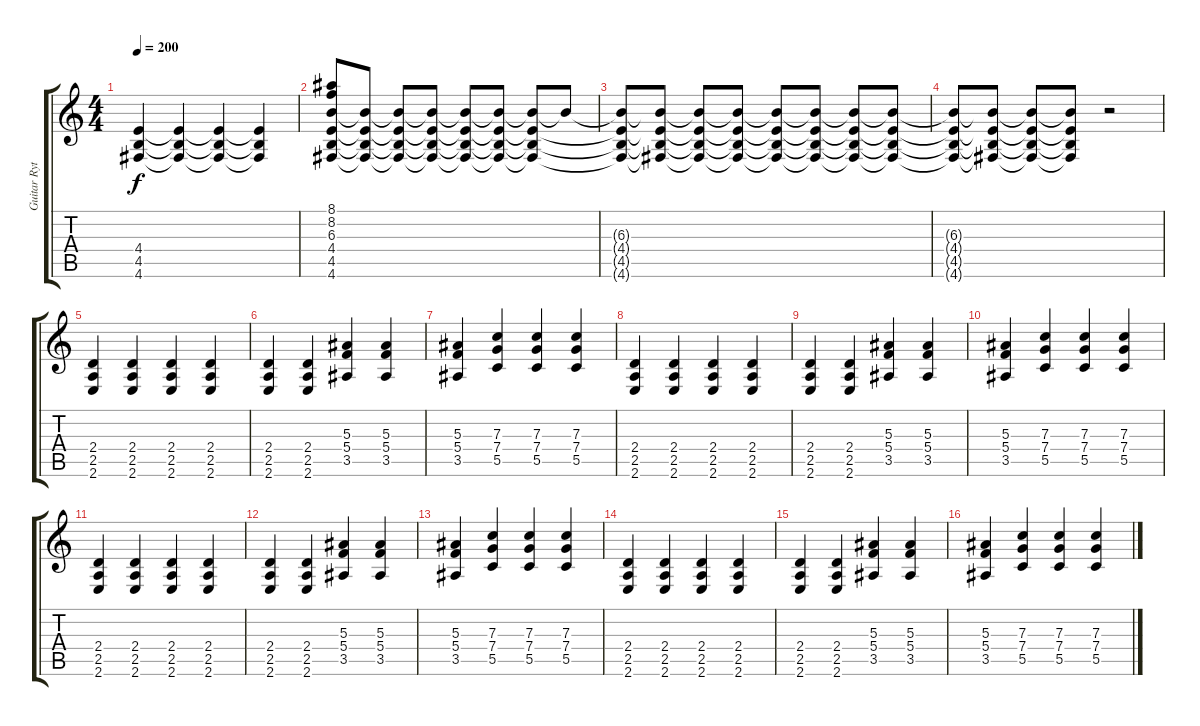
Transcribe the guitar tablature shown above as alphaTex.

\track ("Guitar Rythim" "Guitar Ryt") {instrument overdrivenguitar}
\staff {score tabs}
\tuning (D4 A3 F3 C3 G2 D2) {hide}
\ts (4 4)
\tempo 200
\clef g2
\ks c
(4.4{t} 4.5{t} 4.6{t}).4{dy f} (4.4{t} 4.5{t} 4.6{t}).4 (4.4{t} 4.5{t} 4.6{t}).4 (4.4{t} 4.5{t} 4.6{t}).4 |
(8.1 8.2 6.3 4.4 4.5 4.6).8 (6.3{t} 4.4{t} 4.5{t} 4.6{t}).8 (6.3{t} 4.4{t} 4.5{t} 4.6{t}).8 (6.3{t} 4.4{t} 4.5{t} 4.6{t}).8 (6.3{t} 4.4{t} 4.5{t} 4.6{t}).8 (6.3{t} 4.4{t} 4.5{t} 4.6{t}).8 (6.3{t} 4.4{t} 4.5{t} 4.6{t}).8 6.3{t}.8 |
(6.3{t} 4.4{t} 4.5{t} 4.6{t}).8 (6.3{t} 4.4{t} 4.5{t} 4.6{t}).8 (6.3{t} 4.4{t} 4.5{t} 4.6{t}).8 (6.3{t} 4.4{t} 4.5{t} 4.6{t}).8 (6.3{t} 4.4{t} 4.5{t} 4.6{t}).8 (6.3{t} 4.4{t} 4.5{t} 4.6{t}).8 (6.3{t} 4.4{t} 4.5{t} 4.6{t}).8 (6.3{t} 4.4{t} 4.5{t} 4.6{t}).8 |
(6.3{t} 4.4{t} 4.5{t} 4.6{t}).8 (6.3{t} 4.4{t} 4.5{t} 4.6{t}).8 (6.3{t} 4.4{t} 4.5{t} 4.6{t}).8 (6.3{t} 4.4{t} 4.5{t} 4.6{t}).8 r.2 |
(2.4 2.5 2.6).4 (2.4 2.5 2.6).4 (2.4 2.5 2.6).4 (2.4 2.5 2.6).4 |
(2.4 2.5 2.6).4 (2.4 2.5 2.6).4 (5.3 5.4 3.5).4 (5.3 5.4 3.5).4 |
(5.3 5.4 3.5).4 (7.3 7.4 5.5).4 (7.3 7.4 5.5).4 (7.3 7.4 5.5).4 |
(2.4 2.5 2.6).4 (2.4 2.5 2.6).4 (2.4 2.5 2.6).4 (2.4 2.5 2.6).4 |
(2.4 2.5 2.6).4 (2.4 2.5 2.6).4 (5.3 5.4 3.5).4 (5.3 5.4 3.5).4 |
(5.3 5.4 3.5).4 (7.3 7.4 5.5).4 (7.3 7.4 5.5).4 (7.3 7.4 5.5).4 |
(2.4 2.5 2.6).4 (2.4 2.5 2.6).4 (2.4 2.5 2.6).4 (2.4 2.5 2.6).4 |
(2.4 2.5 2.6).4 (2.4 2.5 2.6).4 (5.3 5.4 3.5).4 (5.3 5.4 3.5).4 |
(5.3 5.4 3.5).4 (7.3 7.4 5.5).4 (7.3 7.4 5.5).4 (7.3 7.4 5.5).4 |
(2.4 2.5 2.6).4 (2.4 2.5 2.6).4 (2.4 2.5 2.6).4 (2.4 2.5 2.6).4 |
(2.4 2.5 2.6).4 (2.4 2.5 2.6).4 (5.3 5.4 3.5).4 (5.3 5.4 3.5).4 |
(5.3 5.4 3.5).4 (7.3 7.4 5.5).4 (7.3 7.4 5.5).4 (7.3 7.4 5.5).4
